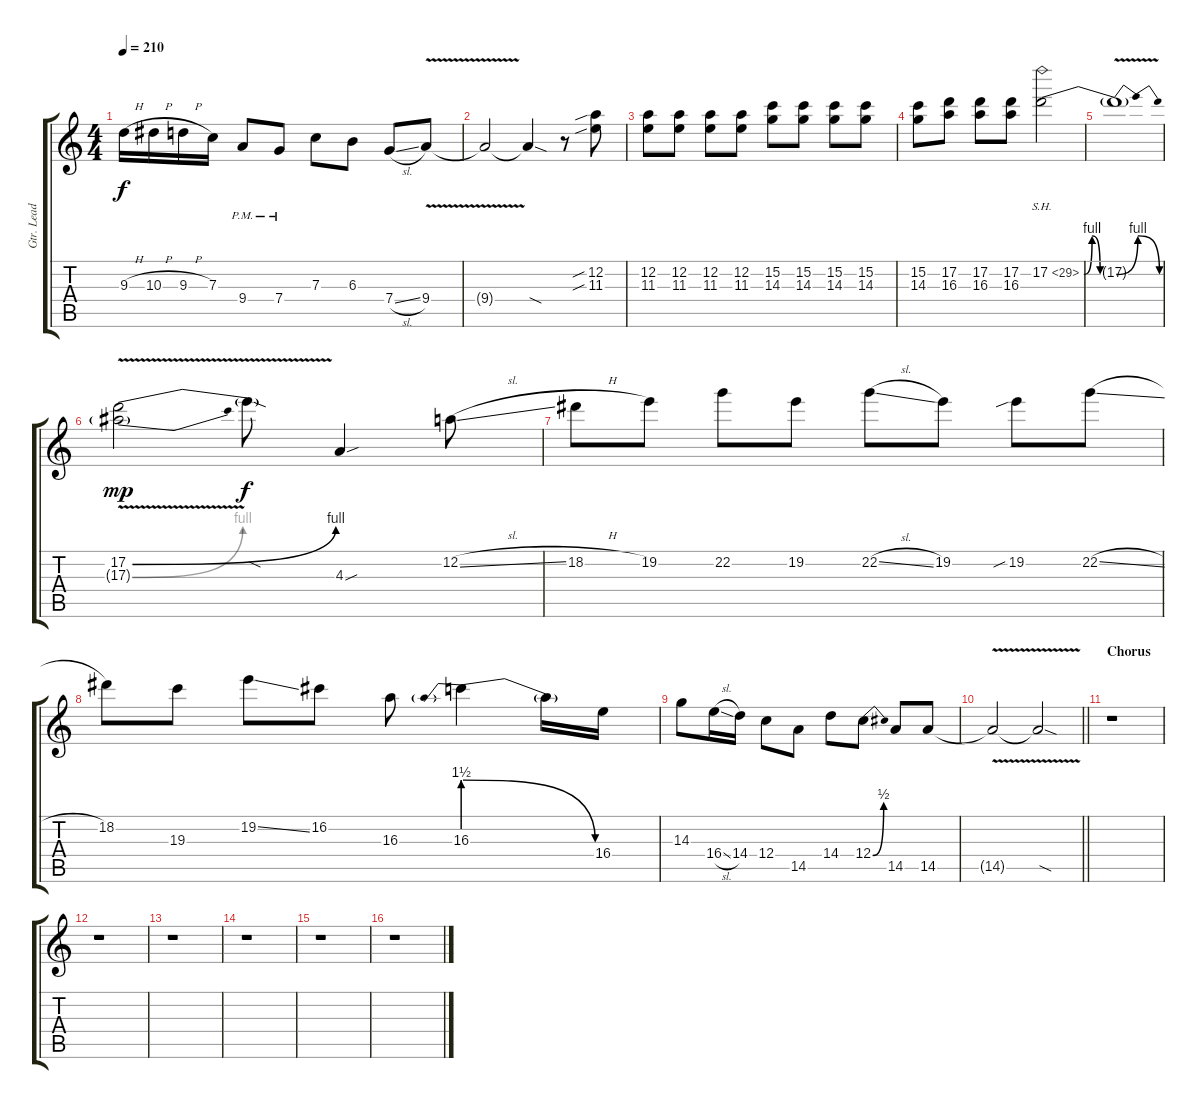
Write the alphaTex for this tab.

\track ("Gtr. Lead" "Gtr. Lead") {instrument distortionguitar}
\staff {score tabs}
\tuning (D4 A3 F3 C3 G2 D2) {hide}
\ts (4 4)
\tempo 210
\clef g2
\ks c
9.3{h}.16{dy f} 10.3{h}.16 9.3{h}.16 7.3.16 9.4{pm}.8 7.4{pm}.8 7.3.8 6.3.8 7.4{sl}.8 9.4{v}.8 |
9.4{t}.2 9.4{sod t}.4 r.8 (12.2{sib} 11.3{sib}).8 |
(12.2 11.3).8 (12.2 11.3).8 (12.2 11.3).8 (12.2 11.3).8 (15.2 14.3).8 (15.2 14.3).8 (15.2 14.3).8 (15.2 14.3).8 |
(15.2 14.3).8 (17.2 16.3).8 (17.2 16.3).8 (17.2 16.3).8 17.2{be (custom 0 0 15 4 30 0 60 0) sh 12}.2 |
17.2{be (bendrelease 0 0 10 4 50 4 60 0) v t}.1 |
(17.2{be (bend 0 0 60 4) v} 17.3{be (bend 0 0 60 4) g}).2{dy mp} 17.2{sod t}.8{dy f} 4.3{sou}.4 12.2{sl}.8 |
18.2{h}.8 19.2.8 22.2.8 19.2.8 22.2{sl}.8 19.2.8 19.2{sib}.8 22.2{sl}.8 |
18.2.8 19.3.8 19.2{ss}.8 16.2.8 16.3.8 16.3{be (prebendrelease 0 6 60 0)}.4 16.3{t}.16 16.4.16 |
14.3.8 16.4{sl}.16 14.4.16 12.4.8 14.5.8 14.4.8 12.4{be (bend 0 0 60 2)}.8 14.5.8 14.5.8 |
\barLineRight lightlight
14.5{v t}.2 14.5{sod t}.2 |
\section ("" "Chorus")
r.1 |
r.1 |
r.1 |
r.1 |
r.1 |
r.1
